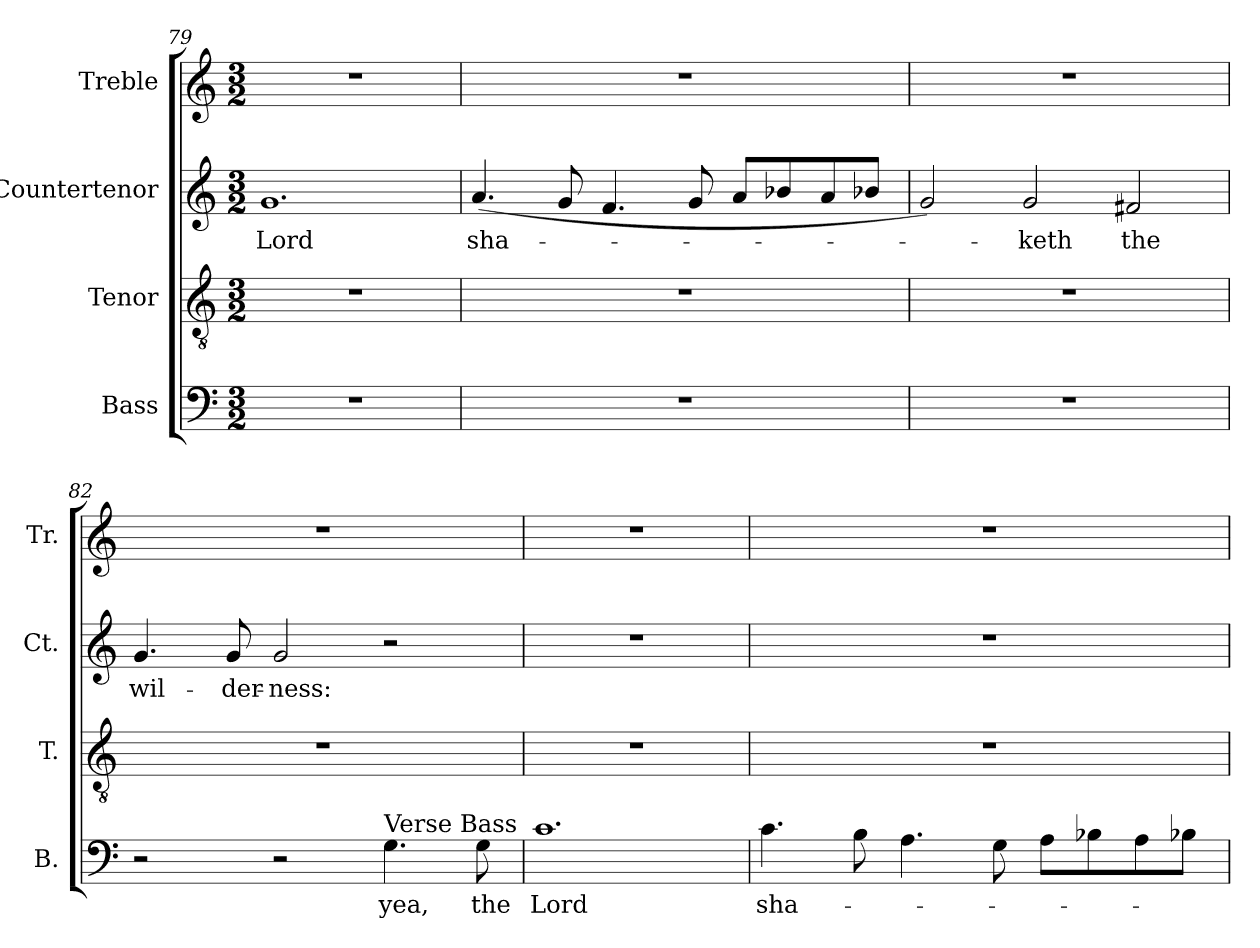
**kern	**text	**kern	**kern	**text	**kern
*part4	*part4	*part3	*part2	*part2	*part1
*staff4	*staff4	*staff3	*staff2	*staff2	*staff1
*I"Bass	*	*I"Tenor	*I"Countertenor	*	*I"Treble
*I'B.	*	*I'T.	*I'Ct.	*	*I'Tr.
*clefF4	*	*clefGv2	*clefG2	*	*clefG2
*	*	*ITrd7c12	*	*	*
*k[]	*	*k[]	*k[]	*	*k[]
*C:	*	*C:	*C:	*	*C:
*M3/2	*	*M3/2	*M3/2	*	*M3/2
=79	=79	=79	=79	=79	=79
!LO:N:vis=1	!	!LO:N:vis=1	!	!	!
!	!	!	!	!LO:LY:b:color=#000000	!LO:N:vis=1
1.r	.	1.r	1.gi	Lord	1.r
=80	=80	=80	=80	=80	=80
!LO:N:vis=1	!	!LO:N:vis=1	!	!	!
!	!	!	!	!LO:LY:b:color=#000000	!LO:N:vis=1
1.r	.	1.r	(4.ai/	sha-	1.r
.	.	.	8gi/	.	.
.	.	.	4.fi/	.	.
.	.	.	8gi/	.	.
.	.	.	8ai/L	.	.
.	.	.	8b-Xi/	.	.
.	.	.	8ai/	.	.
.	.	.	8b-Xi/J	.	.
=81	=81	=81	=81	=81	=81
!LO:N:vis=1	!	!LO:N:vis=1	!	!	!LO:N:vis=1
1.r	.	1.r	2gi/)	.	1.r
!	!	!	!	!LO:LY:b:color=#000000	!
.	.	.	2gi/	-keth	.
!	!	!	!	!LO:LY:b:color=#000000	!
.	.	.	2f#Xi/	the	.
=82	=82	=82	=82	=82	=82
!	!	!LO:N:vis=1	!	!	!
!	!	!	!	!LO:LY:b:color=#000000	!LO:N:vis=1
2r	.	1.r	4.gi/	wil-	1.r
!	!	!	!	!LO:LY:b:color=#000000	!
.	.	.	8gi/	-der-	.
!	!	!	!	!LO:LY:b:color=#000000	!
2r	.	.	2gi/	-ness:	.
!LO:TX:a:t=Verse Bass	!	!	!	!	!
!	!LO:LY:b:color=#000000	!	!	!	!
4.Gi\	yea,	.	2r	.	.
!	!LO:LY:b:color=#000000	!	!	!	!
8Gi\	the	.	.	.	.
=83	=83	=83	=83	=83	=83
!	!LO:LY:b:color=#000000	!LO:N:vis=1	!LO:N:vis=1	!	!LO:N:vis=1
1.ci	Lord	1.r	1.r	.	1.r
!!LO:LB:g=z
=84	=84	=84	=84	=84	=84
!	!LO:LY:b:color=#000000	!LO:N:vis=1	!LO:N:vis=1	!	!LO:N:vis=1
4.ci\	sha-	1.r	1.r	.	1.r
8Bi\	.	.	.	.	.
4.Ai\	.	.	.	.	.
8Gi\	.	.	.	.	.
8Ai\L	.	.	.	.	.
8B-Xi\	.	.	.	.	.
8Ai\	.	.	.	.	.
8B-Xi\J	.	.	.	.	.
=	=	=	=	=	=
*-	*-	*-	*-	*-	*-
